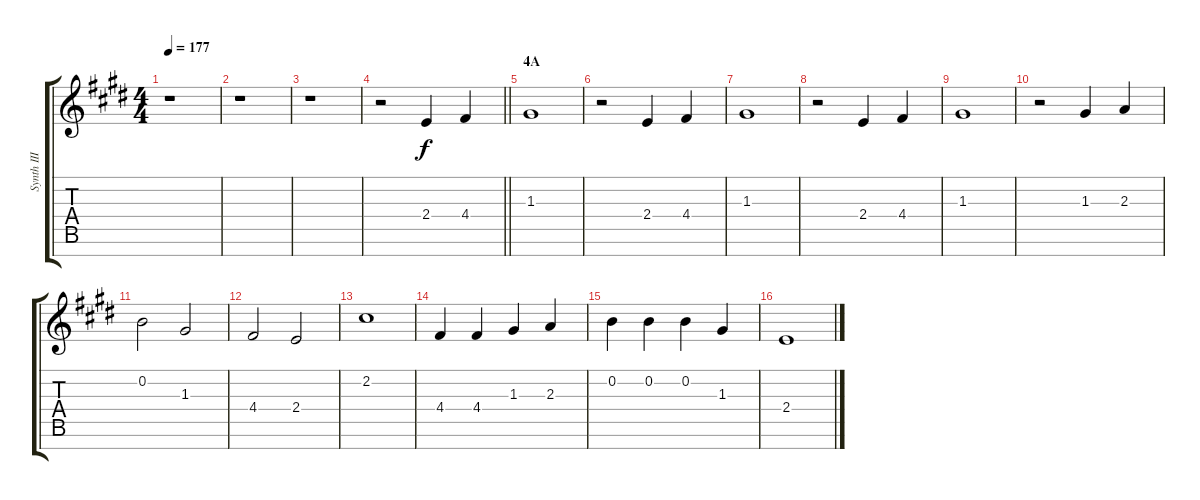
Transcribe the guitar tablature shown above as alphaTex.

\track ("Synth III" "Synth III") {instrument fx5brightness}
\staff {score tabs}
\tuning (E5 B4 G4 D4 A3 E3 B2) {hide}
\ts (4 4)
\tempo 177
\clef g2
\ks e
r.1{dy f} |
r.1 |
r.1 |
\barLineRight lightlight
r.2 2.4.4 4.4.4 |
\section ("" "4A")
1.3.1 |
r.2 2.4.4 4.4.4 |
1.3.1 |
r.2 2.4.4 4.4.4 |
1.3.1 |
r.2 1.3.4 2.3.4 |
0.2.2 1.3.2 |
4.4.2 2.4.2 |
2.2.1 |
4.4.4 4.4.4 1.3.4 2.3.4 |
0.2.4 0.2.4 0.2.4 1.3.4 |
2.4.1
